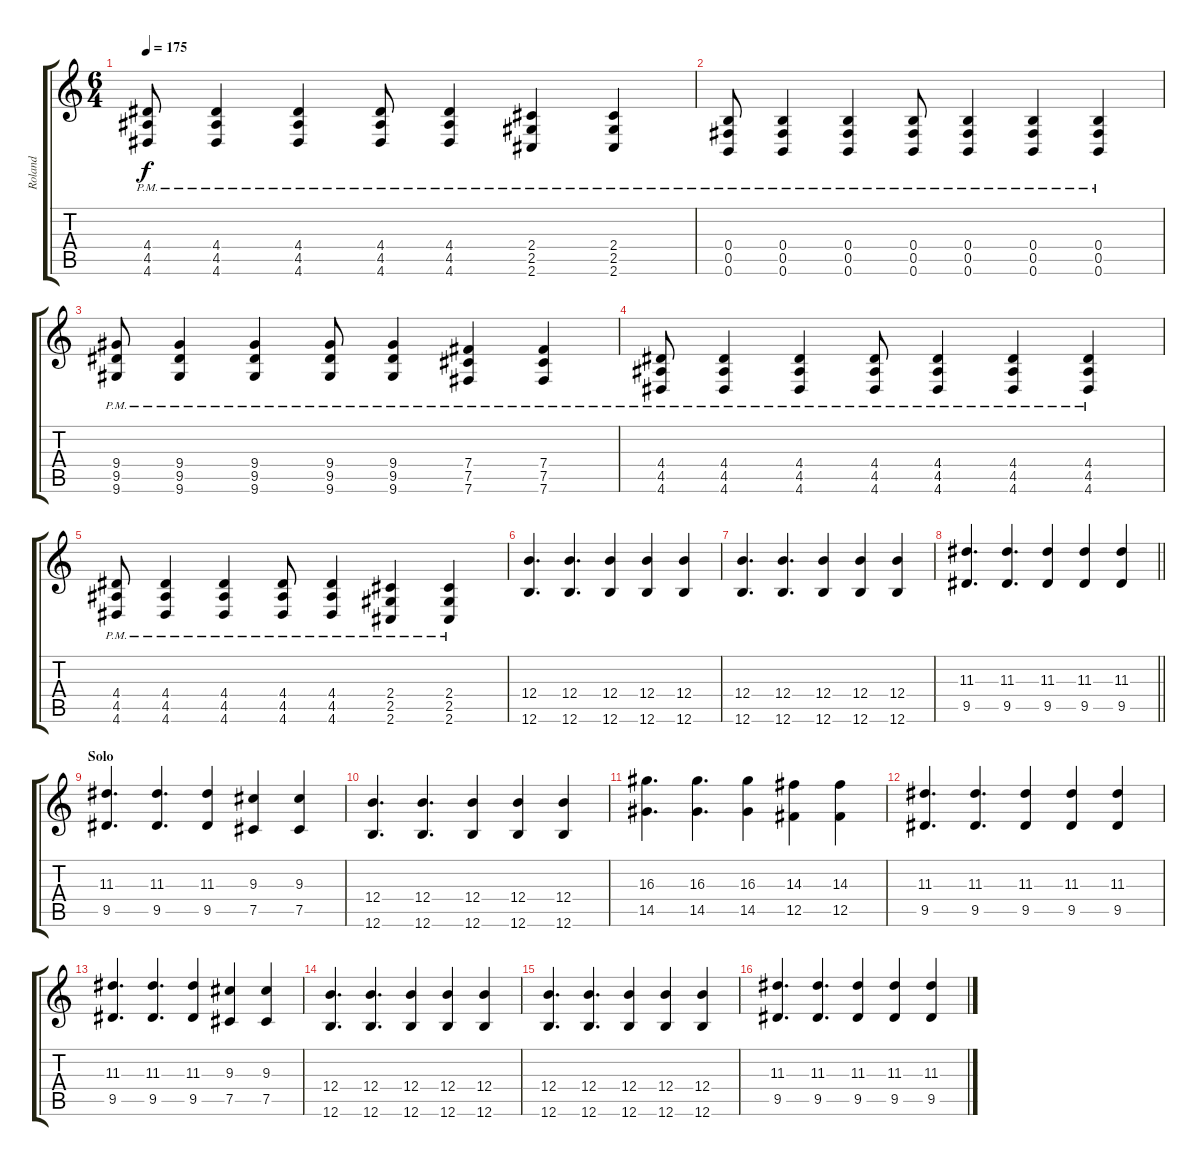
\track ("Roland" "Roland") {instrument distortionguitar}
\staff {score tabs}
\tuning (Db4 Ab3 E3 B2 Gb2 B1) {hide}
\ts (6 4)
\tempo 175
\clef g2
\ks c
(4.4{pm} 4.5{pm} 4.6{pm}).8{dy f} (4.4{pm} 4.5{pm} 4.6{pm}).4 (4.4{pm} 4.5{pm} 4.6{pm}).4 (4.4{pm} 4.5{pm} 4.6{pm}).8 (4.4{pm} 4.5{pm} 4.6{pm}).4 (2.4{pm} 2.5{pm} 2.6{pm}).4 (2.4{pm} 2.5{pm} 2.6{pm}).4 |
(0.4{pm} 0.5{pm} 0.6{pm}).8 (0.4{pm} 0.5{pm} 0.6{pm}).4 (0.4{pm} 0.5{pm} 0.6{pm}).4 (0.4{pm} 0.5{pm} 0.6{pm}).8 (0.4{pm} 0.5{pm} 0.6{pm}).4 (0.4{pm} 0.5{pm} 0.6{pm}).4 (0.4{pm} 0.5{pm} 0.6{pm}).4 |
(9.4{pm} 9.5{pm} 9.6{pm}).8 (9.4{pm} 9.5{pm} 9.6{pm}).4 (9.4{pm} 9.5{pm} 9.6{pm}).4 (9.4{pm} 9.5{pm} 9.6{pm}).8 (9.4{pm} 9.5{pm} 9.6{pm}).4 (7.4{pm} 7.5{pm} 7.6{pm}).4 (7.4{pm} 7.5{pm} 7.6{pm}).4 |
(4.4{pm} 4.5{pm} 4.6{pm}).8 (4.4{pm} 4.5{pm} 4.6{pm}).4 (4.4{pm} 4.5{pm} 4.6{pm}).4 (4.4{pm} 4.5{pm} 4.6{pm}).8 (4.4{pm} 4.5{pm} 4.6{pm}).4 (4.4{pm} 4.5{pm} 4.6{pm}).4 (4.4{pm} 4.5{pm} 4.6{pm}).4 |
(4.4{pm} 4.5{pm} 4.6{pm}).8 (4.4{pm} 4.5{pm} 4.6{pm}).4 (4.4{pm} 4.5{pm} 4.6{pm}).4 (4.4{pm} 4.5{pm} 4.6{pm}).8 (4.4{pm} 4.5{pm} 4.6{pm}).4 (2.4{pm} 2.5{pm} 2.6{pm}).4 (2.4{pm} 2.5{pm} 2.6{pm}).4 |
(12.4 12.6).4{d balance 8} (12.4 12.6).4{d} (12.4 12.6).4 (12.4 12.6).4 (12.4 12.6).4 |
(12.4 12.6).4{d} (12.4 12.6).4{d} (12.4 12.6).4 (12.4 12.6).4 (12.4 12.6).4 |
\barLineRight lightlight
(11.3 9.5).4{d} (11.3 9.5).4{d} (11.3 9.5).4 (11.3 9.5).4 (11.3 9.5).4 |
\section ("" "Solo")
(11.3 9.5).4{d} (11.3 9.5).4{d} (11.3 9.5).4 (9.3 7.5).4 (9.3 7.5).4 |
(12.4 12.6).4{d} (12.4 12.6).4{d} (12.4 12.6).4 (12.4 12.6).4 (12.4 12.6).4 |
(16.3 14.5).4{d} (16.3 14.5).4{d} (16.3 14.5).4 (14.3 12.5).4 (14.3 12.5).4 |
(11.3 9.5).4{d} (11.3 9.5).4{d} (11.3 9.5).4 (11.3 9.5).4 (11.3 9.5).4 |
(11.3 9.5).4{d} (11.3 9.5).4{d} (11.3 9.5).4 (9.3 7.5).4 (9.3 7.5).4 |
(12.4 12.6).4{d} (12.4 12.6).4{d} (12.4 12.6).4 (12.4 12.6).4 (12.4 12.6).4 |
(12.4 12.6).4{d} (12.4 12.6).4{d} (12.4 12.6).4 (12.4 12.6).4 (12.4 12.6).4 |
(11.3 9.5).4{d} (11.3 9.5).4{d} (11.3 9.5).4 (11.3 9.5).4 (11.3 9.5).4
